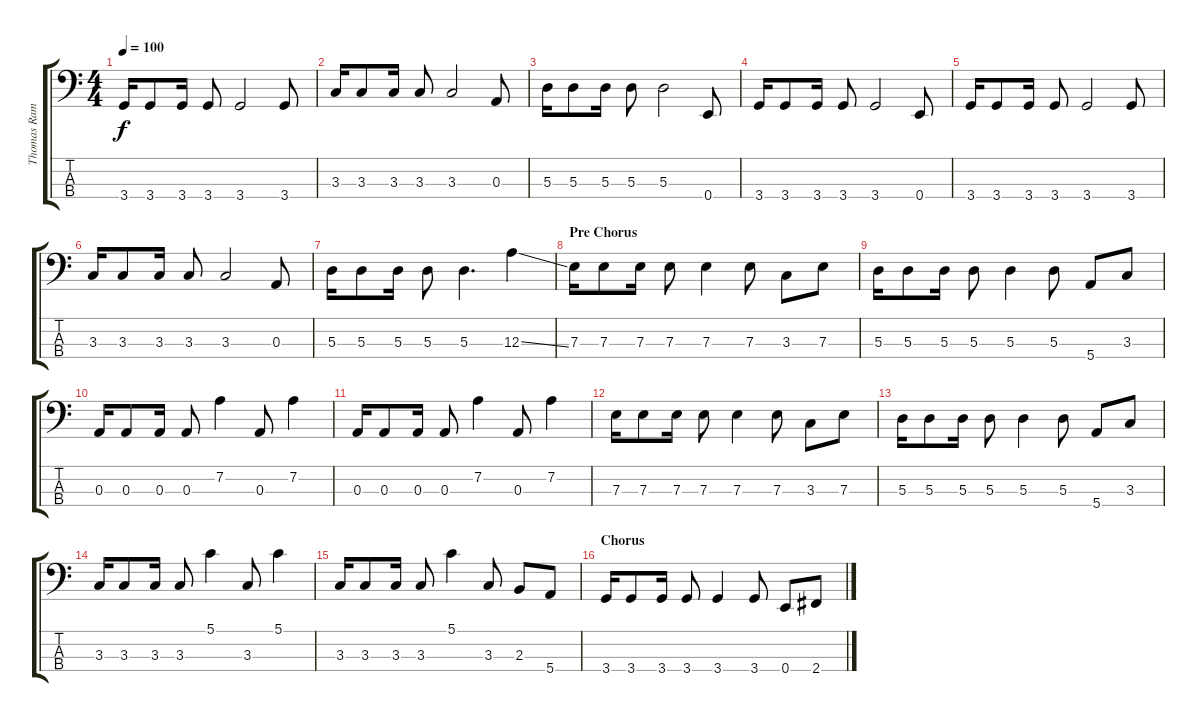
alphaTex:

\track ("Thomas Ramdhan" "Thomas Ram") {instrument electricbassfinger}
\staff {score tabs}
\tuning (G2 D2 A1 E1) {hide}
\ts (4 4)
\tempo 100
\clef f4
\ks c
3.4.16{dy f} 3.4.8 3.4.16 3.4.8 3.4.2 3.4.8 |
3.3.16 3.3.8 3.3.16 3.3.8 3.3.2 0.3.8 |
5.3.16 5.3.8 5.3.16 5.3.8 5.3.2 0.4.8 |
3.4.16 3.4.8 3.4.16 3.4.8 3.4.2 0.4.8 |
3.4.16 3.4.8 3.4.16 3.4.8 3.4.2 3.4.8 |
3.3.16 3.3.8 3.3.16 3.3.8 3.3.2 0.3.8 |
5.3.16 5.3.8 5.3.16 5.3.8 5.3.4{d} 12.3{ss}.4 |
\section ("" "Pre Chorus")
7.3.16 7.3.8 7.3.16 7.3.8 7.3.4 7.3.8 3.3.8 7.3.8 |
5.3.16 5.3.8 5.3.16 5.3.8 5.3.4 5.3.8 5.4.8 3.3.8 |
0.3.16 0.3.8 0.3.16 0.3.8 7.2.4 0.3.8 7.2.4 |
0.3.16 0.3.8 0.3.16 0.3.8 7.2.4 0.3.8 7.2.4 |
7.3.16 7.3.8 7.3.16 7.3.8 7.3.4 7.3.8 3.3.8 7.3.8 |
5.3.16 5.3.8 5.3.16 5.3.8 5.3.4 5.3.8 5.4.8 3.3.8 |
3.3.16 3.3.8 3.3.16 3.3.8 5.1.4 3.3.8 5.1.4 |
3.3.16 3.3.8 3.3.16 3.3.8 5.1.4 3.3.8 2.3.8 5.4.8 |
\section ("" "Chorus")
3.4.16 3.4.8 3.4.16 3.4.8 3.4.4 3.4.8 0.4.8 2.4.8
